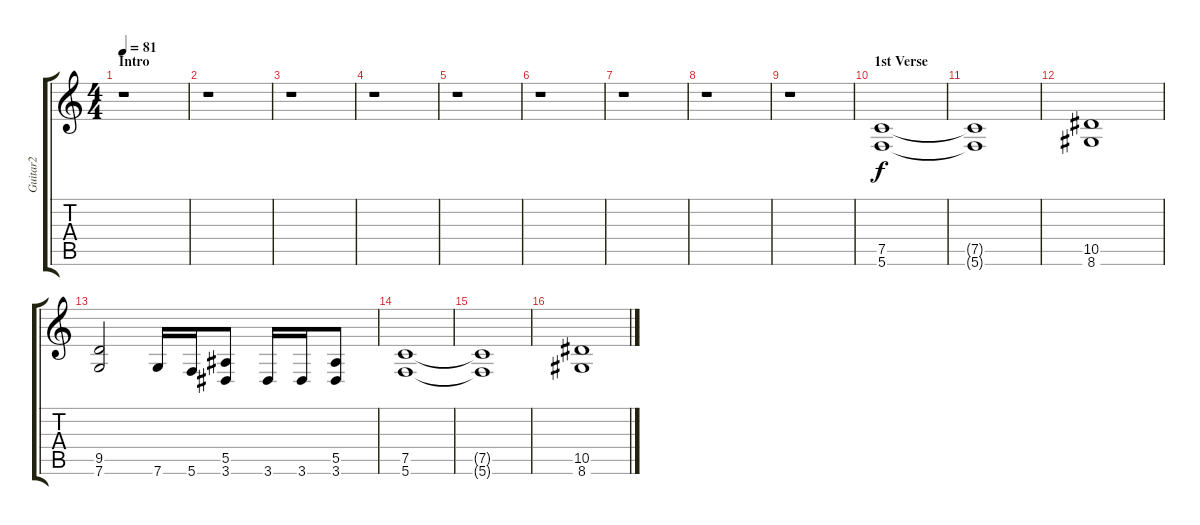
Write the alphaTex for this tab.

\track ("Guitar2" "Guitar2") {instrument distortionguitar}
\staff {score tabs}
\tuning (C4 G3 Eb3 Bb2 F2 C2) {hide}
\ts (4 4)
\section ("" "Intro")
\tempo 81
\clef g2
\ks c
r.1{dy f instrument distortionguitar} |
r.1 |
r.1 |
r.1 |
r.1 |
r.1 |
r.1 |
r.1 |
r.1 |
\section ("" "1st Verse")
(7.5 5.6).1 |
(7.5{t} 5.6{t}).1 |
(10.5 8.6).1 |
(9.5 7.6).2 7.6.16 5.6.16 (5.5 3.6).8 3.6.16 3.6.16 (5.5 3.6).8 |
(7.5 5.6).1 |
(7.5{t} 5.6{t}).1 |
(10.5 8.6).1
